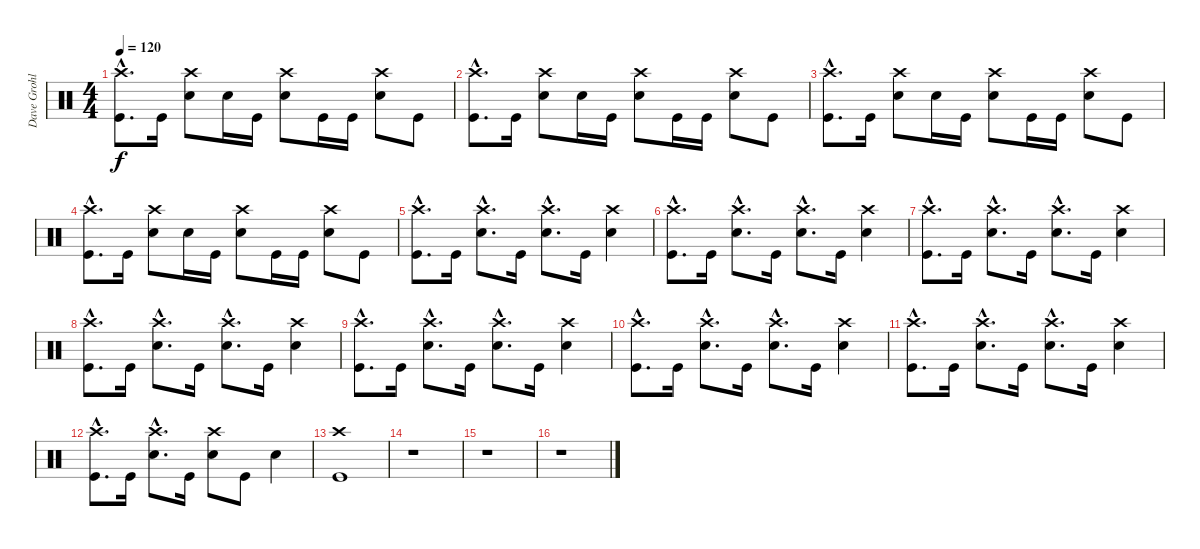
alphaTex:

\track ("Dave Grohl - Drums" "Dave Grohl") {instrument percussion}
\staff {score}
\articulation defaults
\ts (4 4)
\tempo 120
\clef neutral
\ks c
("Crash high (hit)"{hac} "Kick (hit)"{hac}).8{d dy f} "Kick (hit)".16 ("Crash high (hit)" "Snare (hit) 2").8 "Snare (hit) 2".16 "Kick (hit)".16 ("Crash high (hit)" "Snare (hit) 2").8 "Kick (hit)".16 "Kick (hit)".16 ("Crash high (hit)" "Snare (hit) 2").8 "Kick (hit)".8 |
("Crash high (hit)"{hac} "Kick (hit)"{hac}).8{d} "Kick (hit)".16 ("Crash high (hit)" "Snare (hit) 2").8 "Snare (hit) 2".16 "Kick (hit)".16 ("Crash high (hit)" "Snare (hit) 2").8 "Kick (hit)".16 "Kick (hit)".16 ("Crash high (hit)" "Snare (hit) 2").8 "Kick (hit)".8 |
("Crash high (hit)"{hac} "Kick (hit)"{hac}).8{d} "Kick (hit)".16 ("Crash high (hit)" "Snare (hit) 2").8 "Snare (hit) 2".16 "Kick (hit)".16 ("Crash high (hit)" "Snare (hit) 2").8 "Kick (hit)".16 "Kick (hit)".16 ("Crash high (hit)" "Snare (hit) 2").8 "Kick (hit)".8 |
("Crash high (hit)"{hac} "Kick (hit)"{hac}).8{d} "Kick (hit)".16 ("Crash high (hit)" "Snare (hit) 2").8 "Snare (hit) 2".16 "Kick (hit)".16 ("Crash high (hit)" "Snare (hit) 2").8 "Kick (hit)".16 "Kick (hit)".16 ("Crash high (hit)" "Snare (hit) 2").8 "Kick (hit)".8 |
("Crash high (hit)"{hac} "Kick (hit)"{hac}).8{d} "Kick (hit)".16 ("Crash high (hit)"{hac} "Snare (hit) 2"{hac}).8{d} "Kick (hit)".16 ("Crash high (hit)"{hac} "Snare (hit) 2"{hac}).8{d} "Kick (hit)".16 ("Crash high (hit)" "Snare (hit) 2").4 |
("Crash high (hit)"{hac} "Kick (hit)"{hac}).8{d} "Kick (hit)".16 ("Crash high (hit)"{hac} "Snare (hit) 2"{hac}).8{d} "Kick (hit)".16 ("Crash high (hit)"{hac} "Snare (hit) 2"{hac}).8{d} "Kick (hit)".16 ("Crash high (hit)" "Snare (hit) 2").4 |
("Crash high (hit)"{hac} "Kick (hit)"{hac}).8{d} "Kick (hit)".16 ("Crash high (hit)"{hac} "Snare (hit) 2"{hac}).8{d} "Kick (hit)".16 ("Crash high (hit)"{hac} "Snare (hit) 2"{hac}).8{d} "Kick (hit)".16 ("Crash high (hit)" "Snare (hit) 2").4 |
("Crash high (hit)"{hac} "Kick (hit)"{hac}).8{d} "Kick (hit)".16 ("Crash high (hit)"{hac} "Snare (hit) 2"{hac}).8{d} "Kick (hit)".16 ("Crash high (hit)"{hac} "Snare (hit) 2"{hac}).8{d} "Kick (hit)".16 ("Crash high (hit)" "Snare (hit) 2").4 |
("Crash high (hit)"{hac} "Kick (hit)"{hac}).8{d} "Kick (hit)".16 ("Crash high (hit)"{hac} "Snare (hit) 2"{hac}).8{d} "Kick (hit)".16 ("Crash high (hit)"{hac} "Snare (hit) 2"{hac}).8{d} "Kick (hit)".16 ("Crash high (hit)" "Snare (hit) 2").4 |
("Crash high (hit)"{hac} "Kick (hit)"{hac}).8{d} "Kick (hit)".16 ("Crash high (hit)"{hac} "Snare (hit) 2"{hac}).8{d} "Kick (hit)".16 ("Crash high (hit)"{hac} "Snare (hit) 2"{hac}).8{d} "Kick (hit)".16 ("Crash high (hit)" "Snare (hit) 2").4 |
("Crash high (hit)"{hac} "Kick (hit)"{hac}).8{d} "Kick (hit)".16 ("Crash high (hit)"{hac} "Snare (hit) 2"{hac}).8{d} "Kick (hit)".16 ("Crash high (hit)"{hac} "Snare (hit) 2"{hac}).8{d} "Kick (hit)".16 ("Crash high (hit)" "Snare (hit) 2").4 |
("Crash high (hit)"{hac} "Kick (hit)"{hac}).8{d} "Kick (hit)".16 ("Crash high (hit)"{hac} "Snare (hit) 2"{hac}).8{d} "Kick (hit)".16 ("Crash high (hit)" "Snare (hit) 2").8 "Kick (hit)".8 "Snare (hit) 2".4 |
("Crash high (hit)" "Kick (hit)").1 |
r.1 |
r.1 |
r.1
